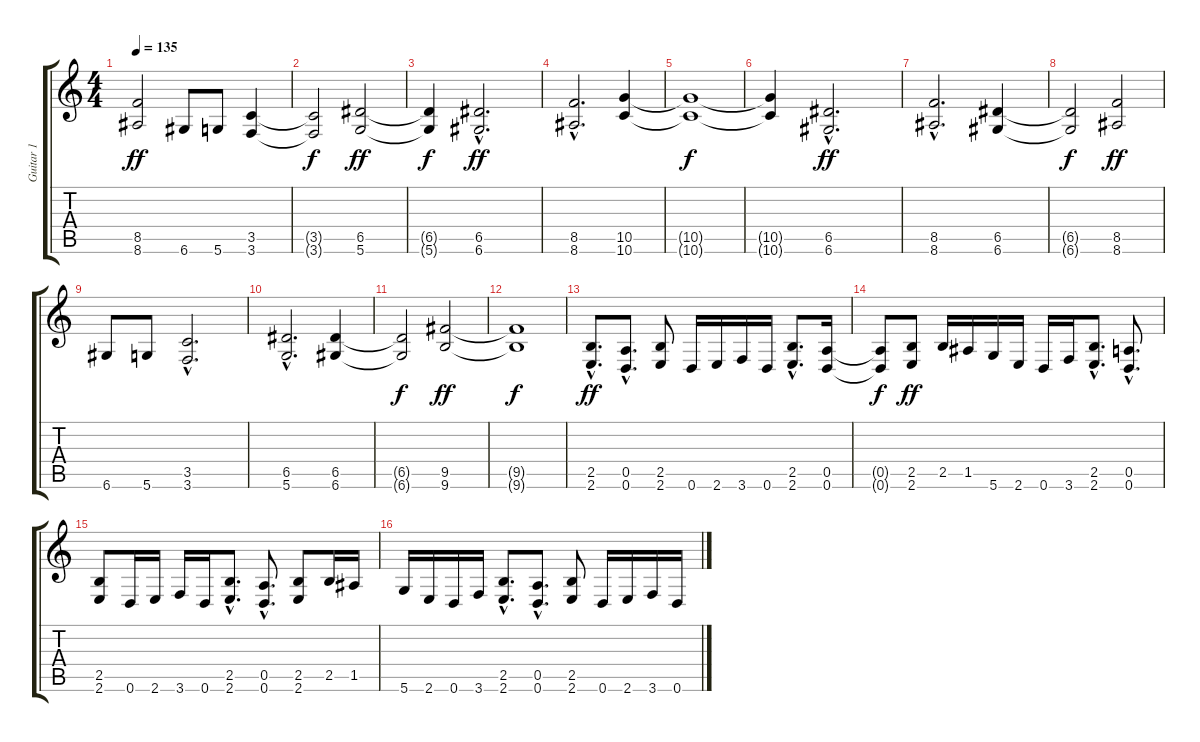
\track ("Guitar 1" "Guitar 1") {instrument distortionguitar}
\staff {score tabs}
\tuning (E4 B3 G3 D3 A2 D2) {hide}
\ts (4 4)
\tempo 135
\clef g2
\ks c
(8.5 8.6).2{dy ff} 6.6.8 5.6.8 (3.5 3.6).4 |
(3.5{t} 3.6{t}).2{dy f} (6.5 5.6).2{dy ff} |
(6.5{t} 5.6{t}).4{dy f} (6.5{hac} 6.6{hac}).2{d dy ff} |
(8.5{hac} 8.6{hac}).2{d} (10.5 10.6).4 |
(10.5{t} 10.6{t}).1{dy f} |
(10.5{t} 10.6{t}).4 (6.5{hac} 6.6{hac}).2{d dy ff} |
(8.5{hac} 8.6{hac}).2{d} (6.5 6.6).4 |
(6.5{t} 6.6{t}).2{dy f} (8.5 8.6).2{dy ff} |
6.6.8 5.6.8 (3.5{hac} 3.6{hac}).2{d} |
(6.5{hac} 5.6{hac}).2{d} (6.5 6.6).4 |
(6.5{t} 6.6{t}).2{dy f} (9.5 9.6).2{dy ff} |
(9.5{t} 9.6{t}).1{dy f} |
(2.5{hac} 2.6{hac}).8{d dy ff balance 12} (0.5{hac} 0.6{hac}).8{d} (2.5 2.6).8 0.6.16 2.6.16 3.6.16 0.6.16 (2.5{hac} 2.6{hac}).8{d} (0.5 0.6).16 |
(0.5{t} 0.6{t}).8{dy f} (2.5 2.6).8{dy ff} 2.5.16 1.5.16 5.6.16 2.6.16 0.6.16 3.6.16 (2.5{hac} 2.6{hac}).8{d} (0.5{hac} 0.6{hac}).8{d} |
(2.5 2.6).8 0.6.16 2.6.16 3.6.16 0.6.16 (2.5{hac} 2.6{hac}).8{d} (0.5{hac} 0.6{hac}).8{d} (2.5 2.6).8 2.5.16 1.5.16 |
5.6.16 2.6.16 0.6.16 3.6.16 (2.5{hac} 2.6{hac}).8{d} (0.5{hac} 0.6{hac}).8{d} (2.5 2.6).8 0.6.16 2.6.16 3.6.16 0.6.16
